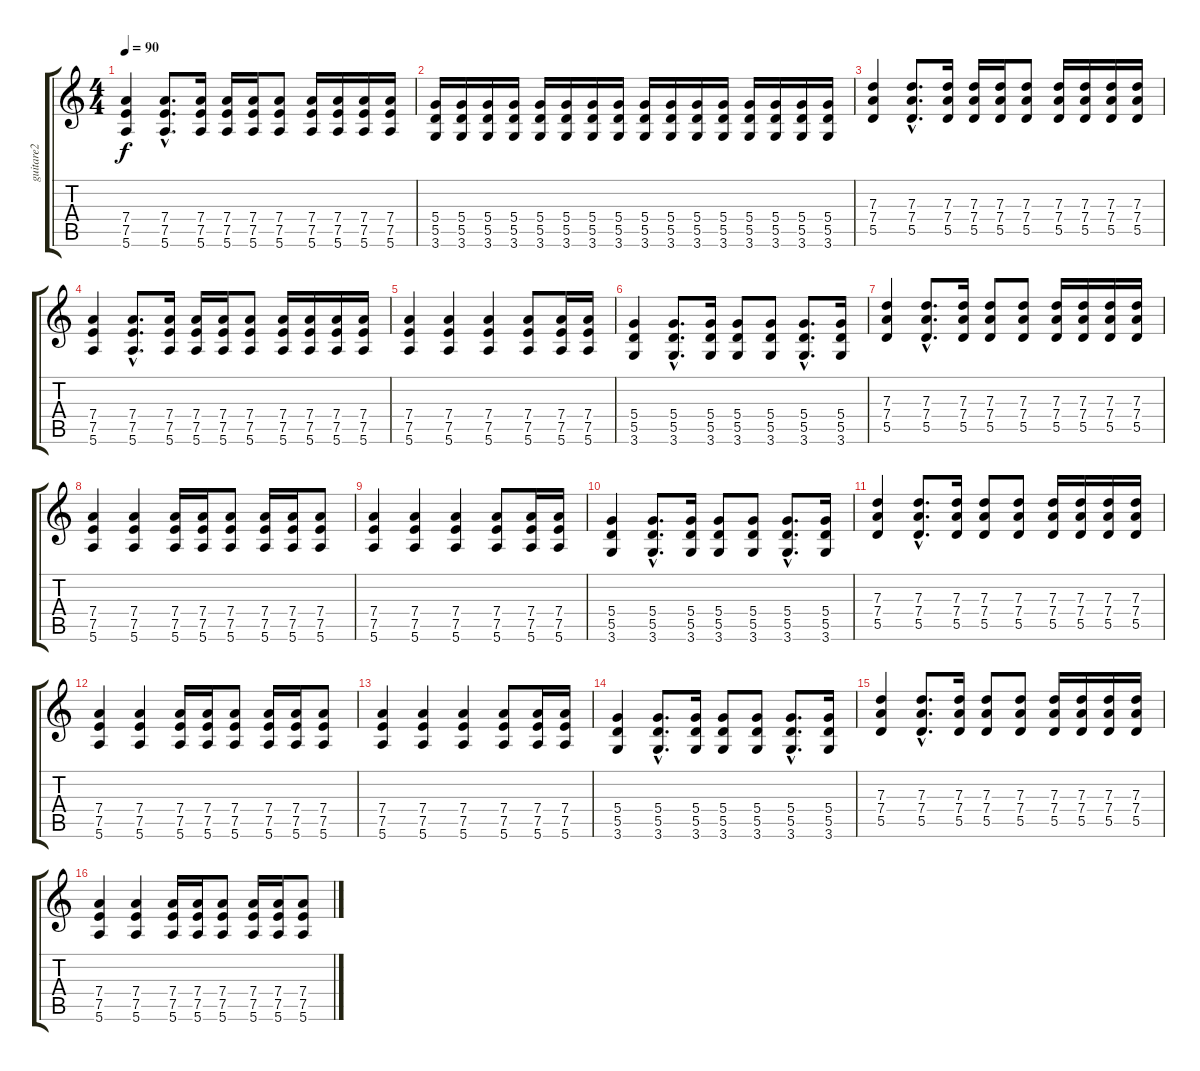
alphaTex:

\track ("guitare2" "guitare2") {instrument overdrivenguitar}
\staff {score tabs}
\tuning (E4 B3 G3 D3 A2 E2) {hide}
\ts (4 4)
\tempo 90
\clef g2
\ks c
(7.4 7.5 5.6).4{dy f} (7.4{hac} 7.5{hac} 5.6{hac}).8{d} (7.4 7.5 5.6).16 (7.4 7.5 5.6).16 (7.4 7.5 5.6).16 (7.4 7.5 5.6).8 (7.4 7.5 5.6).16 (7.4 7.5 5.6).16 (7.4 7.5 5.6).16 (7.4 7.5 5.6).16 |
(5.4 5.5 3.6).16 (5.4 5.5 3.6).16 (5.4 5.5 3.6).16 (5.4 5.5 3.6).16 (5.4 5.5 3.6).16 (5.4 5.5 3.6).16 (5.4 5.5 3.6).16 (5.4 5.5 3.6).16 (5.4 5.5 3.6).16 (5.4 5.5 3.6).16 (5.4 5.5 3.6).16 (5.4 5.5 3.6).16 (5.4 5.5 3.6).16 (5.4 5.5 3.6).16 (5.4 5.5 3.6).16 (5.4 5.5 3.6).16 |
(7.3 7.4 5.5).4 (7.3{hac} 7.4{hac} 5.5{hac}).8{d} (7.3 7.4 5.5).16 (7.3 7.4 5.5).16 (7.3 7.4 5.5).16 (7.3 7.4 5.5).8 (7.3 7.4 5.5).16 (7.3 7.4 5.5).16 (7.3 7.4 5.5).16 (7.3 7.4 5.5).16 |
(7.4 7.5 5.6).4 (7.4{hac} 7.5{hac} 5.6{hac}).8{d} (7.4 7.5 5.6).16 (7.4 7.5 5.6).16 (7.4 7.5 5.6).16 (7.4 7.5 5.6).8 (7.4 7.5 5.6).16 (7.4 7.5 5.6).16 (7.4 7.5 5.6).16 (7.4 7.5 5.6).16 |
(7.4 7.5 5.6).4 (7.4 7.5 5.6).4 (7.4 7.5 5.6).4 (7.4 7.5 5.6).8 (7.4 7.5 5.6).16 (7.4 7.5 5.6).16 |
(5.4 5.5 3.6).4 (5.4{hac} 5.5{hac} 3.6{hac}).8{d} (5.4 5.5 3.6).16 (5.4 5.5 3.6).8 (5.4 5.5 3.6).8 (5.4{hac} 5.5{hac} 3.6{hac}).8{d} (5.4 5.5 3.6).16 |
(7.3 7.4 5.5).4 (7.3{hac} 7.4{hac} 5.5{hac}).8{d} (7.3 7.4 5.5).16 (7.3 7.4 5.5).8 (7.3 7.4 5.5).8 (7.3 7.4 5.5).16 (7.3 7.4 5.5).16 (7.3 7.4 5.5).16 (7.3 7.4 5.5).16 |
(7.4 7.5 5.6).4 (7.4 7.5 5.6).4 (7.4 7.5 5.6).16 (7.4 7.5 5.6).16 (7.4 7.5 5.6).8 (7.4 7.5 5.6).16 (7.4 7.5 5.6).16 (7.4 7.5 5.6).8 |
(7.4 7.5 5.6).4 (7.4 7.5 5.6).4 (7.4 7.5 5.6).4 (7.4 7.5 5.6).8 (7.4 7.5 5.6).16 (7.4 7.5 5.6).16 |
(5.4 5.5 3.6).4 (5.4{hac} 5.5{hac} 3.6{hac}).8{d} (5.4 5.5 3.6).16 (5.4 5.5 3.6).8 (5.4 5.5 3.6).8 (5.4{hac} 5.5{hac} 3.6{hac}).8{d} (5.4 5.5 3.6).16 |
(7.3 7.4 5.5).4 (7.3{hac} 7.4{hac} 5.5{hac}).8{d} (7.3 7.4 5.5).16 (7.3 7.4 5.5).8 (7.3 7.4 5.5).8 (7.3 7.4 5.5).16 (7.3 7.4 5.5).16 (7.3 7.4 5.5).16 (7.3 7.4 5.5).16 |
(7.4 7.5 5.6).4 (7.4 7.5 5.6).4 (7.4 7.5 5.6).16 (7.4 7.5 5.6).16 (7.4 7.5 5.6).8 (7.4 7.5 5.6).16 (7.4 7.5 5.6).16 (7.4 7.5 5.6).8 |
(7.4 7.5 5.6).4 (7.4 7.5 5.6).4 (7.4 7.5 5.6).4 (7.4 7.5 5.6).8 (7.4 7.5 5.6).16 (7.4 7.5 5.6).16 |
(5.4 5.5 3.6).4 (5.4{hac} 5.5{hac} 3.6{hac}).8{d} (5.4 5.5 3.6).16 (5.4 5.5 3.6).8 (5.4 5.5 3.6).8 (5.4{hac} 5.5{hac} 3.6{hac}).8{d} (5.4 5.5 3.6).16 |
(7.3 7.4 5.5).4 (7.3{hac} 7.4{hac} 5.5{hac}).8{d} (7.3 7.4 5.5).16 (7.3 7.4 5.5).8 (7.3 7.4 5.5).8 (7.3 7.4 5.5).16 (7.3 7.4 5.5).16 (7.3 7.4 5.5).16 (7.3 7.4 5.5).16 |
(7.4 7.5 5.6).4 (7.4 7.5 5.6).4 (7.4 7.5 5.6).16 (7.4 7.5 5.6).16 (7.4 7.5 5.6).8 (7.4 7.5 5.6).16 (7.4 7.5 5.6).16 (7.4 7.5 5.6).8
